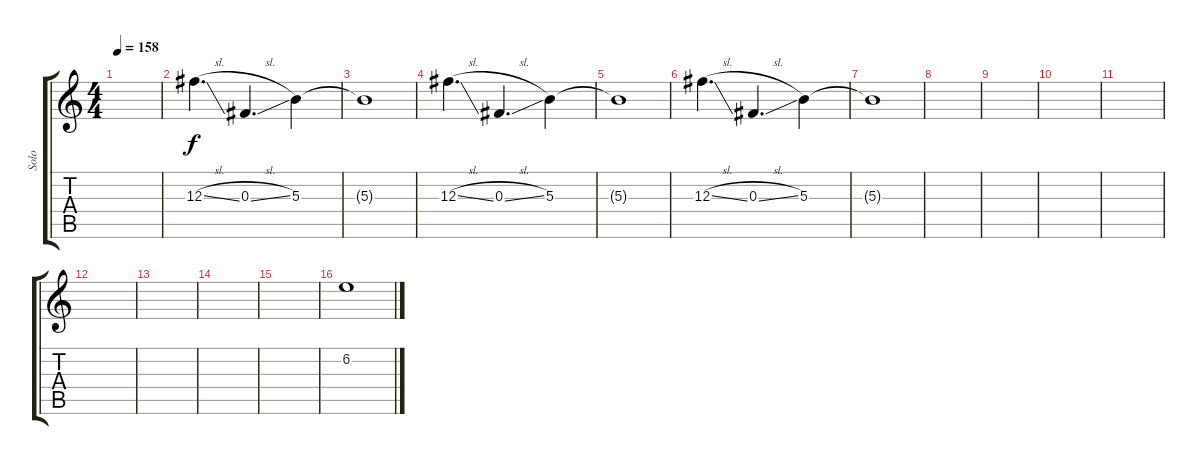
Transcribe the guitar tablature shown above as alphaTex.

\track ("Solo" "Solo") {instrument overdrivenguitar}
\staff {score tabs}
\tuning (Eb4 Bb3 Gb3 Db3 Ab2 Eb2) {hide}
\ts (4 4)
\tempo 158
\clef g2
\ks c
|
12.3{sl}.4{d} 0.3{sl}.4{d} 5.3.4 |
5.3{t}.1 |
12.3{sl}.4{d} 0.3{sl}.4{d} 5.3.4 |
5.3{t}.1 |
12.3{sl}.4{d} 0.3{sl}.4{d} 5.3.4 |
5.3{t}.1 |
|
|
|
|
|
|
|
|
6.2.1
